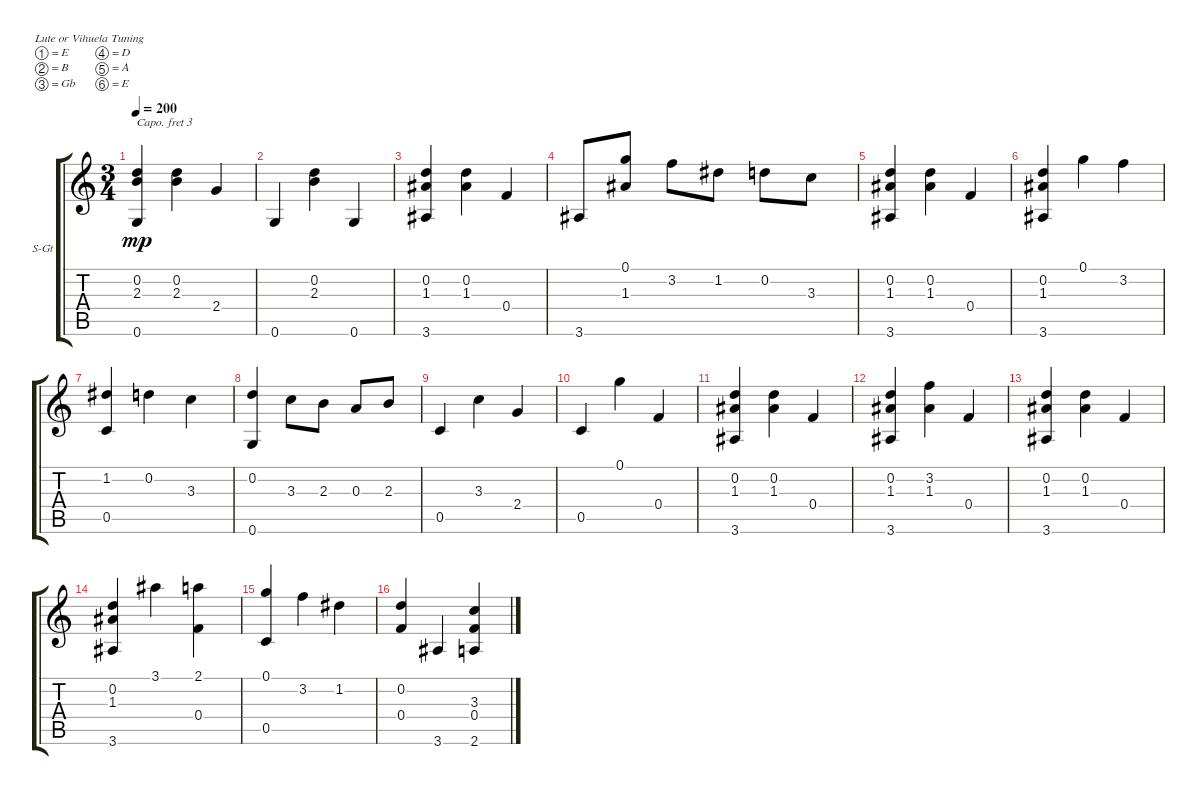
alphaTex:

\bracketExtendMode groupsimilarinstruments
\firstSystemTrackNameOrientation horizontal
\otherSystemsTrackNameOrientation horizontal
\track ("" "S-Gt") {instrument acousticguitarsteel}
\staff {score tabs}
\capo 3
\tuning (E4 B3 Gb3 D3 A2 E2)
\ts (3 4)
\tempo 200
\clef g2
\ks c
(0.2 2.3 0.6).4{dy mp} (0.2 2.3).4 2.4.4 |
0.6.4 (0.2 2.3).4 0.6.4 |
(0.2 1.3 3.6).4 (0.2 1.3).4 0.4.4 |
3.6.8 (0.1 1.3).8 3.2.8 1.2.8 0.2.8 3.3.8 |
(0.2 1.3 3.6).4 (0.2 1.3).4 0.4.4 |
(0.2 1.3 3.6).4 0.1.4 3.2.4 |
(1.2 0.5).4 0.2.4 3.3.4 |
(0.2 0.6).4 3.3.8 2.3.8 0.3.8 2.3.8 |
0.5.4 3.3.4 2.4.4 |
0.5.4 0.1.4 0.4.4 |
(0.2 1.3 3.6).4 (0.2 1.3).4 0.4.4 |
(0.2 1.3 3.6).4 (3.2 1.3).4 0.4.4 |
(0.2 1.3 3.6).4 (0.2 1.3).4 0.4.4 |
(0.2 1.3 3.6).4 3.1.4 (2.1 0.4).4 |
(0.1 0.5).4 3.2.4 1.2.4 |
(0.2 0.4).4 3.6.4 (3.3 0.4 2.6).4
